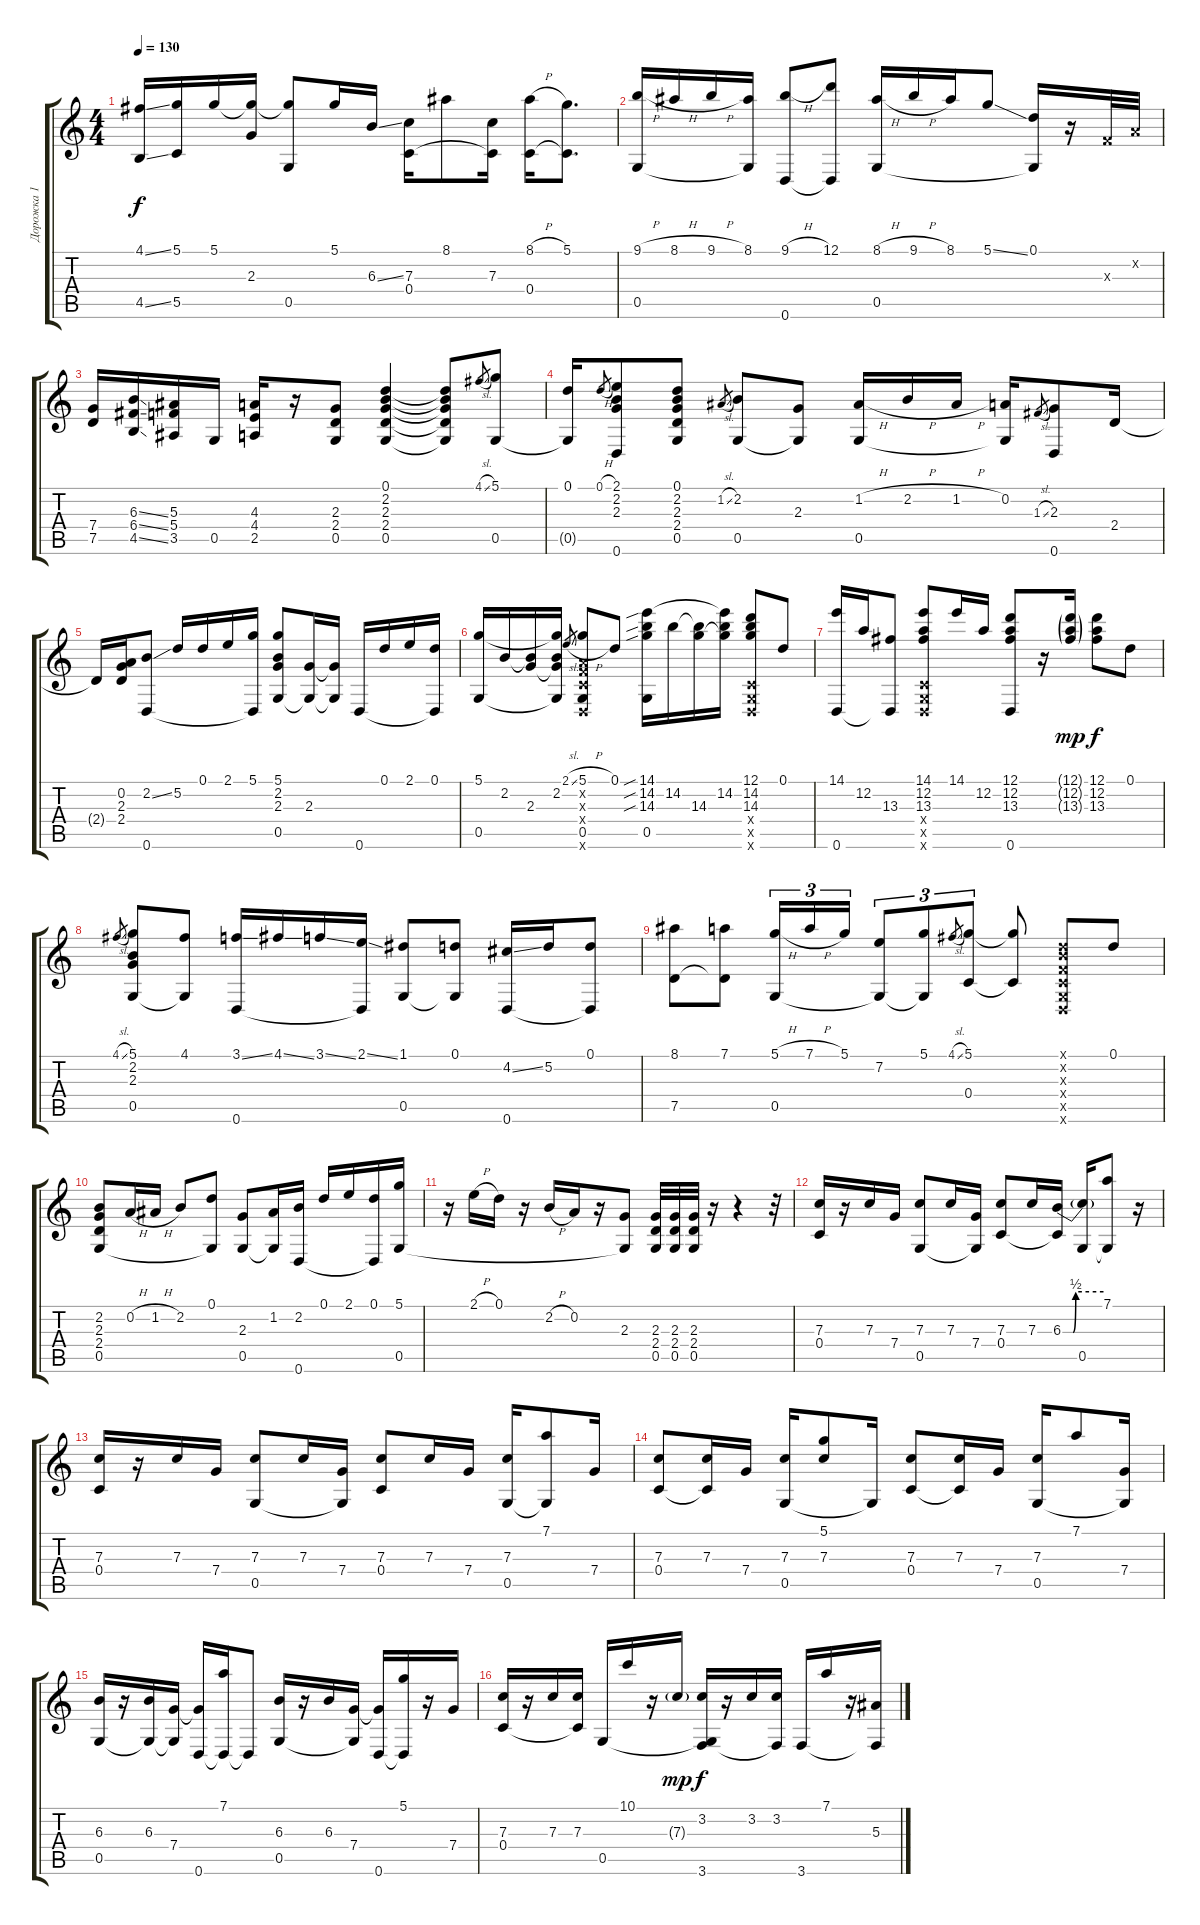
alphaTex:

\track ("Дорожка 1" "Дорожка 1") {instrument electricguitarclean}
\staff {score tabs}
\tuning (D4 A3 F3 C3 G2 D2) {hide}
\ts (4 4)
\tempo 130
\clef g2
\ks c
(4.1{ss} 4.5{ss}).16{dy f} (5.1 5.5).16 5.1.16 (5.1{t} 2.3).16 (5.1{t} 0.5).8 5.1.16 6.3{ss}.16 (7.3 0.4).16 8.1.8 (7.3 0.4{t}).16 (8.1{h} 0.4).16 (5.1 0.4{t}).8{d} |
(9.1{h} 0.5).16 8.1{h}.16 9.1{h}.16 (8.1 0.5{t}).16 (9.1{h} 0.6).8 (12.1 0.6{t}).8 (8.1{h} 0.5).16 9.1{h}.16 8.1.16 5.1{ss}.8 (0.1 0.5{t}).16 r.16 0.3{x}.32 0.2{x}.32 |
(7.4 7.5).16 (6.3{ss} 6.4{ss} 4.5{ss}).16 (5.3 5.4 3.5).16 0.5.16 (4.3 4.4 2.5).16 r.16 (2.3 2.4 0.5).8 (0.1 2.2 2.3 2.4 0.5).4 (0.1{t} 2.2{t} 2.3{t} 2.4{t} 0.5{t}).8 4.1{sl}.8{gr} (5.1 0.5).8 |
(0.1 0.5{t}).16 0.1{h}.8{gr} (2.1 2.2 2.3 0.6).8 (0.1 2.2 2.3 2.4 0.5).8 1.2{sl}.8{gr} (2.2 0.5).8 (2.3 0.5{t}).8 (1.2{h} 0.5).16 2.2{h}.16 1.2{h}.16 (0.2 0.5{t}).16 1.3{sl}.8{gr} (2.3 0.6).8 2.4.16 |
2.4{t}.16 (0.2 2.3 2.4).16 (2.2{ss} 0.6).8 5.2.16 0.1.16 2.1.16 (5.1 0.6{t}).16 (5.1 2.2 2.3 0.5).8 (2.3 0.5{t}).16 (2.3{t} 0.5{t}).16 0.6.16 0.1.16 2.1.16 (0.1 0.6{t}).16 |
(5.1 0.5).16 2.2.16 (2.2{t} 2.3).16 (5.1{t} 2.2 2.3{t} 0.5{t}).16 2.1{sl}.8{gr} (5.1{h} 0.2{x} 0.3{x} 0.4{x} 0.5 0.6{x}).8 0.1.8 (14.1{sib} 14.2{sib} 14.3{sib} 0.5).16 14.2.16 (14.2{t} 14.3).16 (14.1{t} 14.2 14.3{t}).16 (12.1 14.2 14.3 0.4{x} 0.5{x} 0.6{x}).8 0.1.8 |
(14.1 0.6).16 12.2.16 (13.3 0.6{t}).8 (14.1 12.2 13.3 0.4{x} 0.5{x} 0.6{x}).8 14.1.16 12.2.16 (12.1 12.2 13.3 0.6).8 r.16 (12.1{g} 12.2{g} 13.3{g}).16{dy mp} (12.1 12.2 13.3).8{dy f} 0.1.8 |
4.1{sl}.8{gr} (5.1 2.2 2.3 0.5).8 (4.1 0.5{t}).8 (3.1{ss} 0.6).16 4.1{ss}.16 3.1{ss}.16 (2.1{ss} 0.6{t}).16 (1.1 0.5).8 (0.1 0.5{t}).8 (4.2{ss} 0.6).16 5.2.16 (0.1 0.6{t}).8 |
(8.1 7.5).8 (7.1 7.5{t}).8 (5.1{h} 0.5).16{tu (3 2)} 7.1{h}.16{tu (3 2)} 5.1.16{tu (3 2)} (7.2 0.5{t}).8{tu (3 2)} (5.1 0.5{t}).8{tu (3 2)} 4.1{sl}.8{gr} (5.1 0.4).8{tu (3 2)} (5.1{t} 0.4{t}).8 (0.1{x} 2.2{x} 0.3{x} 0.4{x} 0.5{x} 0.6{x}).8 0.1.8 |
(2.2 2.3 2.4 0.5).8 0.2{h}.16 1.2{h}.16 2.2.8 (0.1 0.5{t}).8 (2.3 0.5).8 (1.2 0.5{t}).16 (2.2 0.6).16 0.1.16 2.1.16 (0.1 0.6{t}).16 (5.1 0.5).16 |
r.16 2.1{h}.16 0.1.16 r.16 2.2{h}.16 0.2.16 r.16 (2.3 0.5{t}).8 (2.3 2.4 0.5).32 (2.3 2.4 0.5).32 (2.3 2.4 0.5).32 r.16 r.4 r.32 |
(7.3 0.4).16 r.16 7.3.16 7.4.16 (7.3 0.5).8 7.3.16 (7.4 0.5{t}).16 (7.3 0.4).8 7.3.16 (6.3{be (custom 0 0 9 0 15 0 19 2 60 2)} 0.4{t}).16 (6.3{t} 0.5).16 (7.1 0.5{t}).8 r.16 |
(7.3 0.4).16 r.16 7.3.16 7.4.16 (7.3 0.5).8 7.3.16 (7.4 0.5{t}).16 (7.3 0.4).8 7.3.16 7.4.16 (7.3 0.5).16 (7.1 0.5{t}).8 7.4.16 |
(7.3 0.4).8 (7.3 0.4{t}).16 7.4.16 (7.3 0.5).16 (5.1 7.3).8 0.5{t}.16 (7.3 0.4).8 (7.3 0.4{t}).16 7.4.16 (7.3 0.5).16 7.1.8 (7.4 0.5{t}).16 |
(6.3 0.5).16 r.16 (6.3 0.5{t}).16 (7.4 0.5{t}).16 (7.4{t} 0.6).16 (7.1 0.6{t}).16 0.6{t}.8 (6.3 0.5).16 r.16 6.3.16 (7.4 0.5{t}).16 (7.4{t} 0.6).16 (5.1 0.6{t}).16 r.16 7.4.16 |
(7.3 0.4).16 r.16 7.3.16 (7.3 0.4{t}).16 0.5.16 10.1.16 r.16 7.3{g}.16{dy mp} (3.2 0.5{t} 3.6).16{dy f} r.16 3.2.16 (3.2 3.6{t}).16 3.6.16 7.1.16 r.16 (5.3 3.6{t}).16
